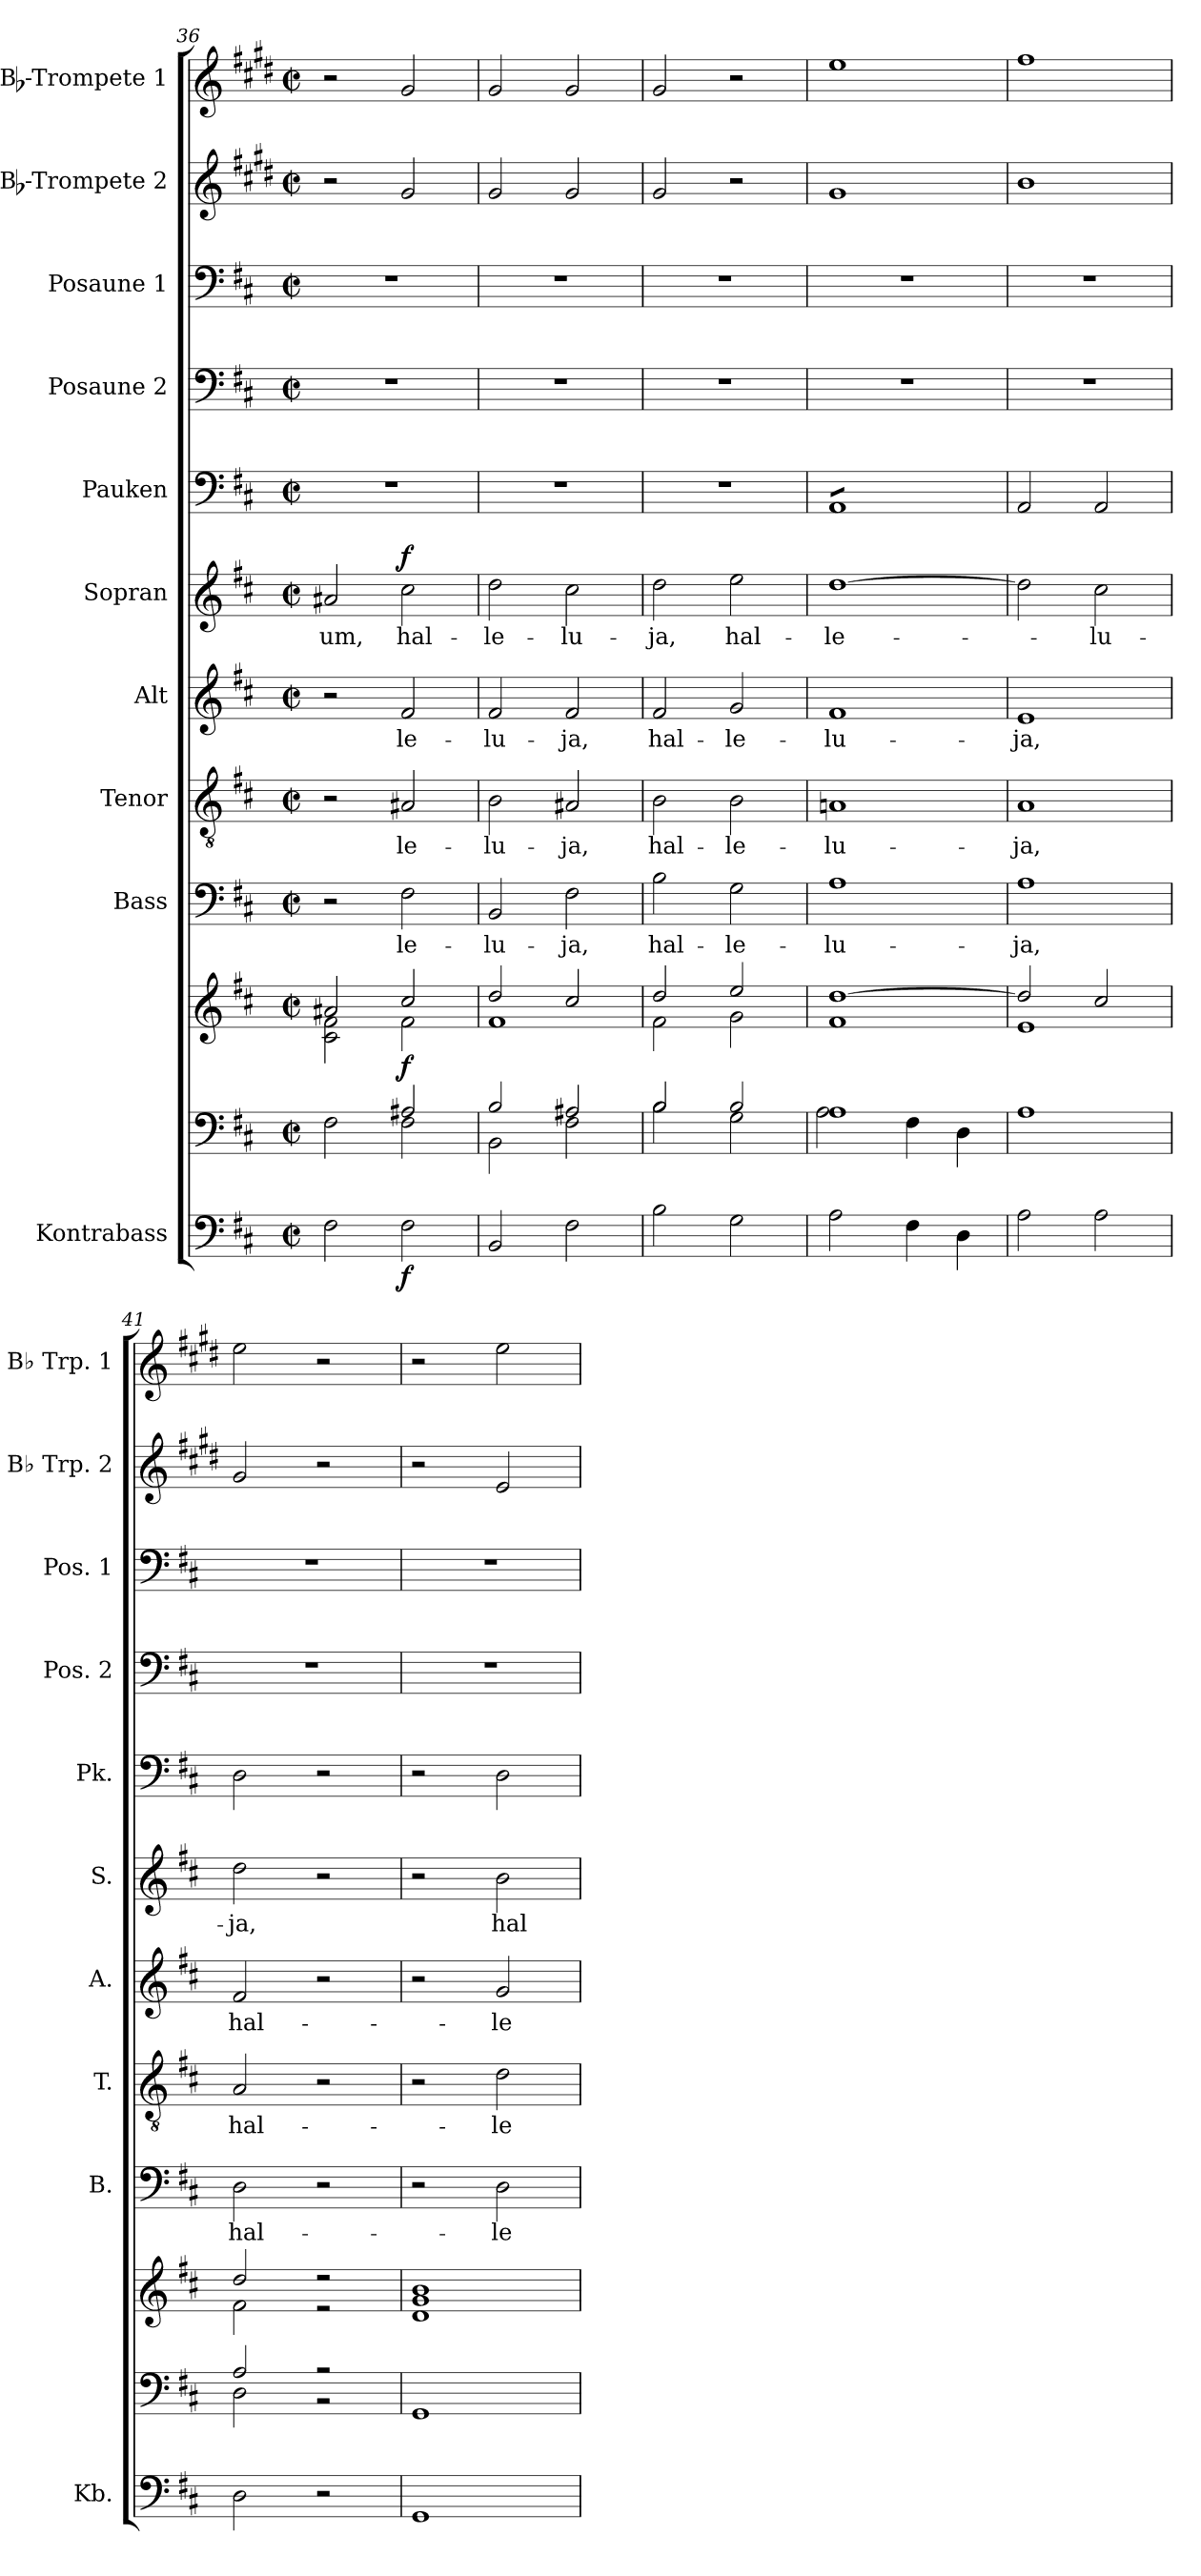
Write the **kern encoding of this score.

**kern	**dynam	**kern	**kern	**dynam	**kern	**text	**kern	**text	**kern	**text	**kern	**text	**dynam	**kern	**kern	**kern	**kern	**kern
*part11	*part11	*part10	*part10	*part10	*part9	*part9	*part8	*part8	*part7	*part7	*part6	*part6	*part6	*part5	*part4	*part3	*part2	*part1
*staff12	*staff12	*staff11	*staff10	*staff10/11	*staff9	*staff9	*staff8	*staff8	*staff7	*staff7	*staff6	*staff6	*staff6	*staff5	*staff4	*staff3	*staff2	*staff1
*I"Kontrabass	*	*	*	*	*I"Bass	*	*I"Tenor	*	*I"Alt	*	*I"Sopran	*	*	*I"Pauken	*I"Posaune 2	*I"Posaune 1	*I"Bb-Trompete 2	*I"Bb-Trompete 1
*I'Kb.	*	*	*	*	*I'B.	*	*I'T.	*	*I'A.	*	*I'S.	*	*	*I'Pk.	*I'Pos. 2	*I'Pos. 1	*I'Bb Trp. 2	*I'Bb Trp. 1
*clefF4	*	*clefF4	*clefG2	*	*clefF4	*	*clefGv2	*	*clefG2	*	*clefG2	*	*	*clefF4	*clefF4	*clefF4	*clefG2	*clefG2
*ITrd7c12	*	*	*	*	*	*	*	*	*	*	*	*	*	*	*	*	*ITrd1c2	*ITrd1c2
*k[f#c#]	*	*k[f#c#]	*k[f#c#]	*	*k[f#c#]	*	*k[f#c#]	*	*k[f#c#]	*	*k[f#c#]	*	*	*k[f#c#]	*k[f#c#]	*k[f#c#]	*k[f#c#]	*k[f#c#]
*D:	*	*D:	*D:	*	*D:	*	*D:	*	*D:	*	*D:	*	*	*D:	*D:	*D:	*D:	*D:
*M2/2	*	*M2/2	*M2/2	*	*M2/2	*	*M2/2	*	*M2/2	*	*M2/2	*	*	*M2/2	*M2/2	*M2/2	*M2/2	*M2/2
*met(c|)	*	*met(c|)	*met(c|)	*	*met(c|)	*	*met(c|)	*	*met(c|)	*	*met(c|)	*	*	*met(c|)	*met(c|)	*met(c|)	*met(c|)	*met(c|)
=36	=36	=36	=36	=36	=36	=36	=36	=36	=36	=36	=36	=36	=36	=36	=36	=36	=36	=36
*	*	*^	*^	*	*	*	*	*	*	*	*	*	*	*	*	*	*	*
!	!	!	!	!	!	!	!	!	!	!	!	!	!	!LO:LY:b	!	!	!	!	!	!
2FF#\	.	2ryy	2F#\	2a#X/	2c#\ 2f#\	.	2r	.	2r	.	2r	.	2a#X/	-um,	.	1r	1r	1r	2r	2r
!	!LO:DY:b	!	!	!	!	!LO:DY:b	!	!LO:LY:b	!	!LO:LY:b	!	!LO:LY:b	!	!LO:LY:b	!LO:DY:a	!	!	!	!	!
2FF#\	f	2A#X/	2F#\	2cc#/	2f#\	f	2F#\	-le-	2A#X/	-le-	2f#/	-le-	2cc#\	hal-	f	.	.	.	2f#/	2f#/
=37	=37	=37	=37	=37	=37	=37	=37	=37	=37	=37	=37	=37	=37	=37	=37	=37	=37	=37	=37	=37
!	!	!	!	!	!	!	!	!LO:LY:b	!	!LO:LY:b	!	!LO:LY:b	!	!LO:LY:b	!	!	!	!	!	!
2BBB/	.	2B/	2BB\	2dd/	1f#	.	2BB/	-lu-	2B\	-lu-	2f#/	-lu-	2dd\	-le-	.	1r	1r	1r	2f#/	2f#/
!	!	!	!	!	!	!	!	!LO:LY:b	!	!LO:LY:b	!	!LO:LY:b	!	!LO:LY:b	!	!	!	!	!	!
2FF#\	.	2A#X/	2F#\	2cc#/	.	.	2F#\	-ja,	2A#X/	-ja,	2f#/	-ja,	2cc#\	-lu-	.	.	.	.	2f#/	2f#/
=38	=38	=38	=38	=38	=38	=38	=38	=38	=38	=38	=38	=38	=38	=38	=38	=38	=38	=38	=38	=38
!	!	!	!	!	!	!	!	!LO:LY:b	!	!LO:LY:b	!	!LO:LY:b	!	!LO:LY:b	!	!	!	!	!	!
2BB\	.	2B/	2B\	2dd/	2f#\	.	2B\	hal-	2B\	hal-	2f#/	hal-	2dd\	-ja,	.	1r	1r	1r	2f#/	2f#/
!	!	!	!	!	!	!	!	!LO:LY:b	!	!LO:LY:b	!	!LO:LY:b	!	!LO:LY:b	!	!	!	!	!	!
2GG\	.	2B/	2G\	2ee/	2g\	.	2G\	-le-	2B\	-le-	2g/	-le-	2ee\	hal-	.	.	.	.	2r	2r
=39	=39	=39	=39	=39	=39	=39	=39	=39	=39	=39	=39	=39	=39	=39	=39	=39	=39	=39	=39	=39
!	!	!	!	!	!	!	!	!LO:LY:b	!	!LO:LY:b	!	!LO:LY:b	!	!LO:LY:b	!	!	!	!	!	!
*	*	*	*	*	*	*	*	*	*	*	*	*	*	*	*	*tremolo	*	*	*	*
2AA\	.	1A	2A\	[>1dd	1f#	.	1A	-lu-	1An	-lu-	1f#	-lu-	[1dd	-le-	.	8AAL	1r	1r	1f#	1dd
.	.	.	.	.	.	.	.	.	.	.	.	.	.	.	.	8AA	.	.	.	.
.	.	.	.	.	.	.	.	.	.	.	.	.	.	.	.	8AA	.	.	.	.
.	.	.	.	.	.	.	.	.	.	.	.	.	.	.	.	8AA	.	.	.	.
4FF#\	.	.	4F#\	.	.	.	.	.	.	.	.	.	.	.	.	8AA	.	.	.	.
.	.	.	.	.	.	.	.	.	.	.	.	.	.	.	.	8AA	.	.	.	.
4DD\	.	.	4D\	.	.	.	.	.	.	.	.	.	.	.	.	8AA	.	.	.	.
.	.	.	.	.	.	.	.	.	.	.	.	.	.	.	.	8AAJ	.	.	.	.
*	*	*	*	*	*	*	*	*	*	*	*	*	*	*	*	*Xtremolo	*	*	*	*
=40	=40	=40	=40	=40	=40	=40	=40	=40	=40	=40	=40	=40	=40	=40	=40	=40	=40	=40	=40	=40
!	!	!	!	!	!	!	!	!LO:LY:b	!	!LO:LY:b	!	!LO:LY:b	!	!	!	!	!	!	!	!
*	*	*v	*v	*	*	*	*	*	*	*	*	*	*	*	*	*	*	*	*	*
2AA\	.	1A	2dd/]	1e	.	1A	-ja,	1A	-ja,	1e	-ja,	2dd\]	.	.	2AA/	1r	1r	1a	1ee
!	!	!	!	!	!	!	!	!	!	!	!	!	!LO:LY:b	!	!	!	!	!	!
2AA\	.	.	2cc#/	.	.	.	.	.	.	.	.	2cc#\	-lu-	.	2AA/	.	.	.	.
=41	=41	=41	=41	=41	=41	=41	=41	=41	=41	=41	=41	=41	=41	=41	=41	=41	=41	=41	=41
*	*	*^	*	*	*	*	*	*	*	*	*	*	*	*	*	*	*	*	*
!	!	!	!	!	!	!	!	!LO:LY:b	!	!LO:LY:b	!	!LO:LY:b	!	!LO:LY:b	!	!	!	!	!	!
2DD\	.	2A/	2D\	2dd/	2f#\	.	2D\	hal-	2A/	hal-	2f#/	hal-	2dd\	-ja,	.	2D\	1r	1r	2f#/	2dd\
2r	.	2r	2r	2r	2r	.	2r	.	2r	.	2r	.	2r	.	.	2r	.	.	2r	2r
*	*	*v	*v	*	*	*	*	*	*	*	*	*	*	*	*	*	*	*	*	*
=42	=42	=42	=42	=42	=42	=42	=42	=42	=42	=42	=42	=42	=42	=42	=42	=42	=42	=42	=42
1GGG	.	1GG	1b	1d 1g	.	2r	.	2r	.	2r	.	2r	.	.	2r	1r	1r	2r	2r
!	!	!	!	!	!	!	!LO:LY:b	!	!LO:LY:b	!	!LO:LY:b	!	!LO:LY:b	!	!	!	!	!	!
.	.	.	.	.	.	2D\	-le-	2d\	-le-	2g/	-le-	2b\	hal-	.	2D\	.	.	2d/	2dd\
*	*	*	*v	*v	*	*	*	*	*	*	*	*	*	*	*	*	*	*	*
=	=	=	=	=	=	=	=	=	=	=	=	=	=	=	=	=	=	=
*-	*-	*-	*-	*-	*-	*-	*-	*-	*-	*-	*-	*-	*-	*-	*-	*-	*-	*-
